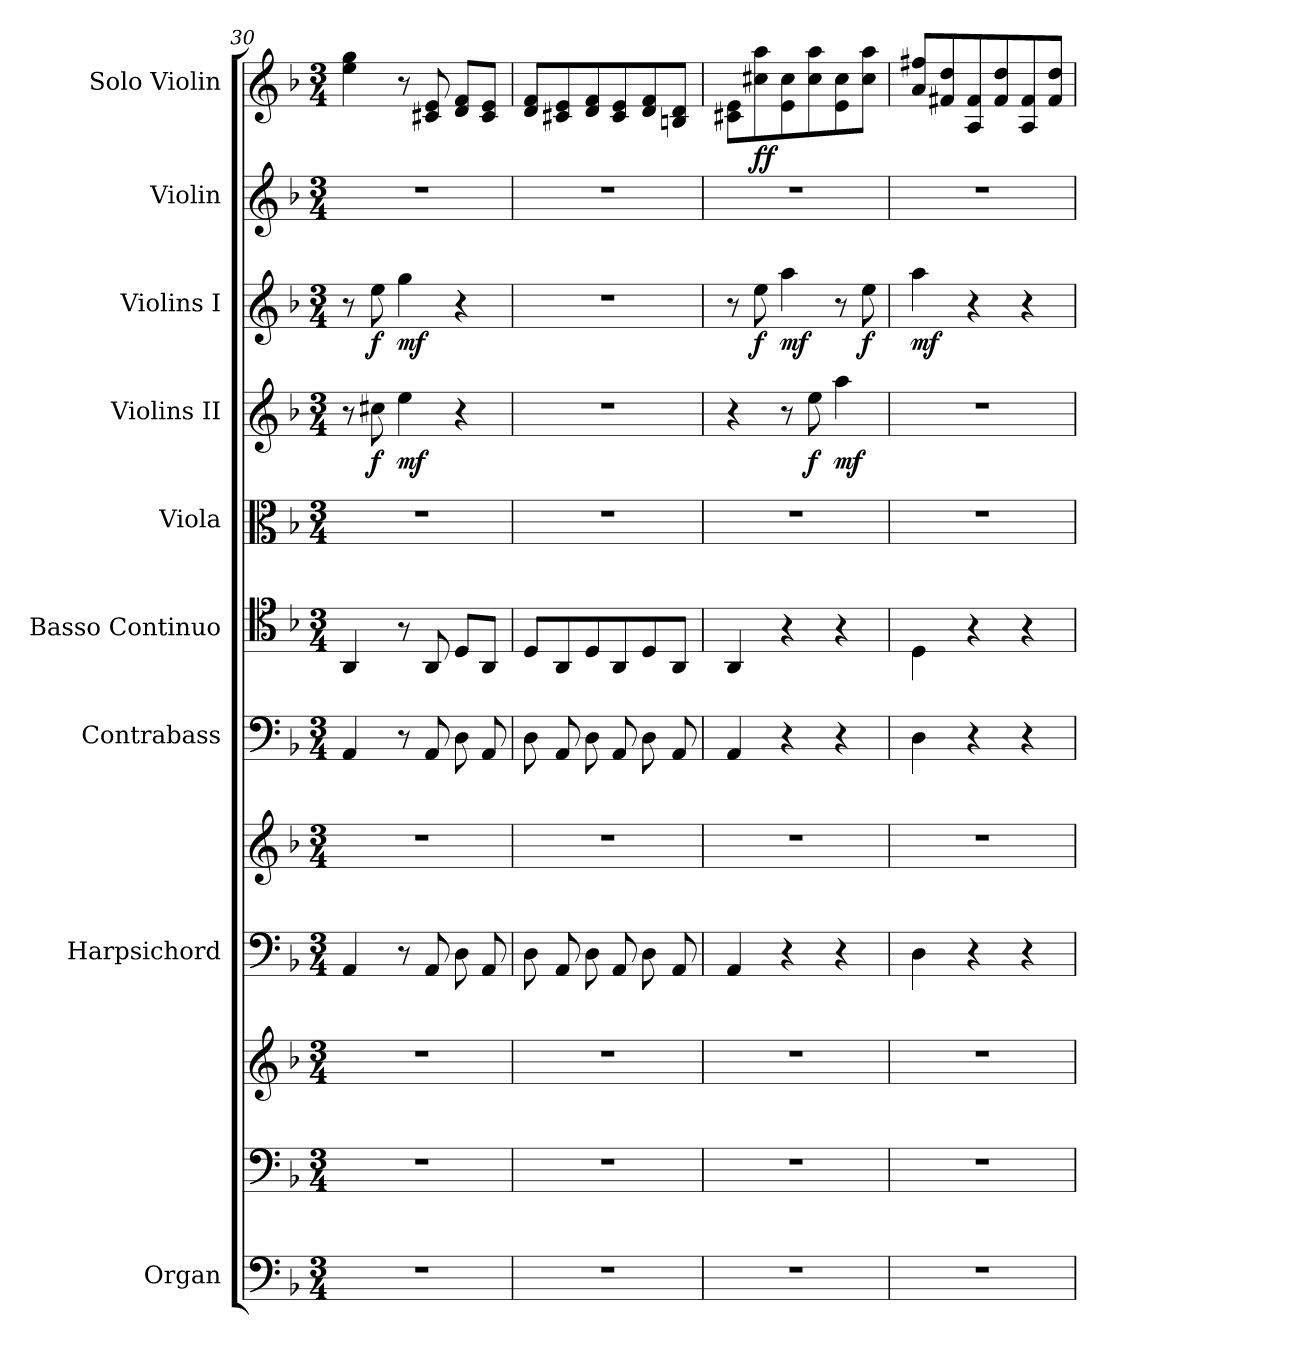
**kern	**kern	**kern	**kern	**kern	**kern	**kern	**kern	**kern	**dynam	**kern	**dynam	**kern	**kern	**dynam
*part9	*part9	*part9	*part8	*part8	*part7	*part6	*part5	*part4	*part4	*part3	*part3	*part2	*part1	*part1
*staff12	*staff11	*staff10	*staff9	*staff8	*staff7	*staff6	*staff5	*staff4	*staff4	*staff3	*staff3	*staff2	*staff1	*staff1
*I"Organ	*	*	*I"Harpsichord	*	*I"Contrabass	*I"Basso Continuo	*I"Viola	*I"Violins II	*	*I"Violins I	*	*I"Violin	*I"Solo Violin	*
*I'Org.	*	*	*I'Hch.	*	*I'Cb.	*I'B.C.	*I'Vla.	*I'Vlns. II	*	*I'Vlns. I	*	*I'Vln.	*I'Vln.	*
!!LO:PB:g=z
*clefF4	*clefF4	*clefG2	*clefF4	*clefG2	*clefF4	*clefC4	*clefC3	*clefG2	*	*clefG2	*	*clefG2	*clefG2	*
*	*	*	*	*	*ITrd7c12	*	*	*	*	*	*	*	*	*
*k[b-]	*k[b-]	*k[b-]	*k[b-]	*k[b-]	*k[b-]	*k[b-]	*k[b-]	*k[b-]	*	*k[b-]	*	*k[b-]	*k[b-]	*
*M3/4	*M3/4	*M3/4	*M3/4	*M3/4	*M3/4	*M3/4	*M3/4	*M3/4	*	*M3/4	*	*M3/4	*M3/4	*
=30	=30	=30	=30	=30	=30	=30	=30	=30	=30	=30	=30	=30	=30	=30
2.r	2.r	2.r	4AA/	2.r	4AAA/	4AA/	2.r	8r	.	8r	.	2.r	4ee\ 4gg\	.
!	!	!	!	!	!	!	!	!	!LO:DY:b	!	!LO:DY:b	!	!	!
.	.	.	.	.	.	.	.	8cc#X\	f	8ee\	f	.	.	.
!	!	!	!	!	!	!	!	!	!LO:DY:b	!	!LO:DY:b	!	!	!
.	.	.	8r	.	8r	8r	.	4ee\	mf	4gg\	mf	.	8r	.
.	.	.	8AA/	.	8AAA/	8AA/	.	.	.	.	.	.	8c#X/ 8e/	.
.	.	.	8D\	.	8DD\	8D/L	.	4r	.	4r	.	.	8d/ 8f/L	.
.	.	.	8AA/	.	8AAA/	8AA/J	.	.	.	.	.	.	8c#/ 8e/J	.
=31	=31	=31	=31	=31	=31	=31	=31	=31	=31	=31	=31	=31	=31	=31
2.r	2.r	2.r	8D\	2.r	8DD\	8D/L	2.r	2.r	.	2.r	.	2.r	8d/ 8f/L	.
.	.	.	8AA/	.	8AAA/	8AA/	.	.	.	.	.	.	8c#X/ 8e/	.
.	.	.	8D\	.	8DD\	8D/	.	.	.	.	.	.	8d/ 8f/	.
.	.	.	8AA/	.	8AAA/	8AA/	.	.	.	.	.	.	8c#/ 8e/	.
.	.	.	8D\	.	8DD\	8D/	.	.	.	.	.	.	8d/ 8f/	.
.	.	.	8AA/	.	8AAA/	8AA/J	.	.	.	.	.	.	8Bn/ 8d/J	.
=32	=32	=32	=32	=32	=32	=32	=32	=32	=32	=32	=32	=32	=32	=32
2.r	2.r	2.r	4AA/	2.r	4AAA/	4AA/	2.r	4r	.	8r	.	2.r	8c#X\ 8e\L	.
!	!	!	!	!	!	!	!	!	!	!	!LO:DY:b	!	!	!LO:DY:b
.	.	.	.	.	.	.	.	.	.	8ee\	f	.	8cc#X\ 8aa\	ff
!	!	!	!	!	!	!	!	!	!	!	!LO:DY:b	!	!	!
.	.	.	4r	.	4r	4r	.	8r	.	4aa\	mf	.	8e\ 8cc#\	.
!	!	!	!	!	!	!	!	!	!LO:DY:b	!	!	!	!	!
.	.	.	.	.	.	.	.	8ee\	f	.	.	.	8cc#\ 8aa\	.
!	!	!	!	!	!	!	!	!	!LO:DY:b	!	!	!	!	!
.	.	.	4r	.	4r	4r	.	4aa\	mf	8r	.	.	8e\ 8cc#\	.
!	!	!	!	!	!	!	!	!	!	!	!LO:DY:b	!	!	!
.	.	.	.	.	.	.	.	.	.	8ee\	f	.	8cc#\ 8aa\J	.
=33	=33	=33	=33	=33	=33	=33	=33	=33	=33	=33	=33	=33	=33	=33
!	!	!	!	!	!	!	!	!	!	!	!LO:DY:b	!	!	!
2.r	2.r	2.r	4D\	2.r	4DD\	4D\	2.r	2.r	.	4aa\	mf	2.r	8a/ 8ff#X/L	.
.	.	.	.	.	.	.	.	.	.	.	.	.	8f#X/ 8dd/	.
.	.	.	4r	.	4r	4r	.	.	.	4r	.	.	8A/ 8f#/	.
.	.	.	.	.	.	.	.	.	.	.	.	.	8f#/ 8dd/	.
.	.	.	4r	.	4r	4r	.	.	.	4r	.	.	8A/ 8f#/	.
.	.	.	.	.	.	.	.	.	.	.	.	.	8f#/ 8dd/J	.
=	=	=	=	=	=	=	=	=	=	=	=	=	=	=
*-	*-	*-	*-	*-	*-	*-	*-	*-	*-	*-	*-	*-	*-	*-
